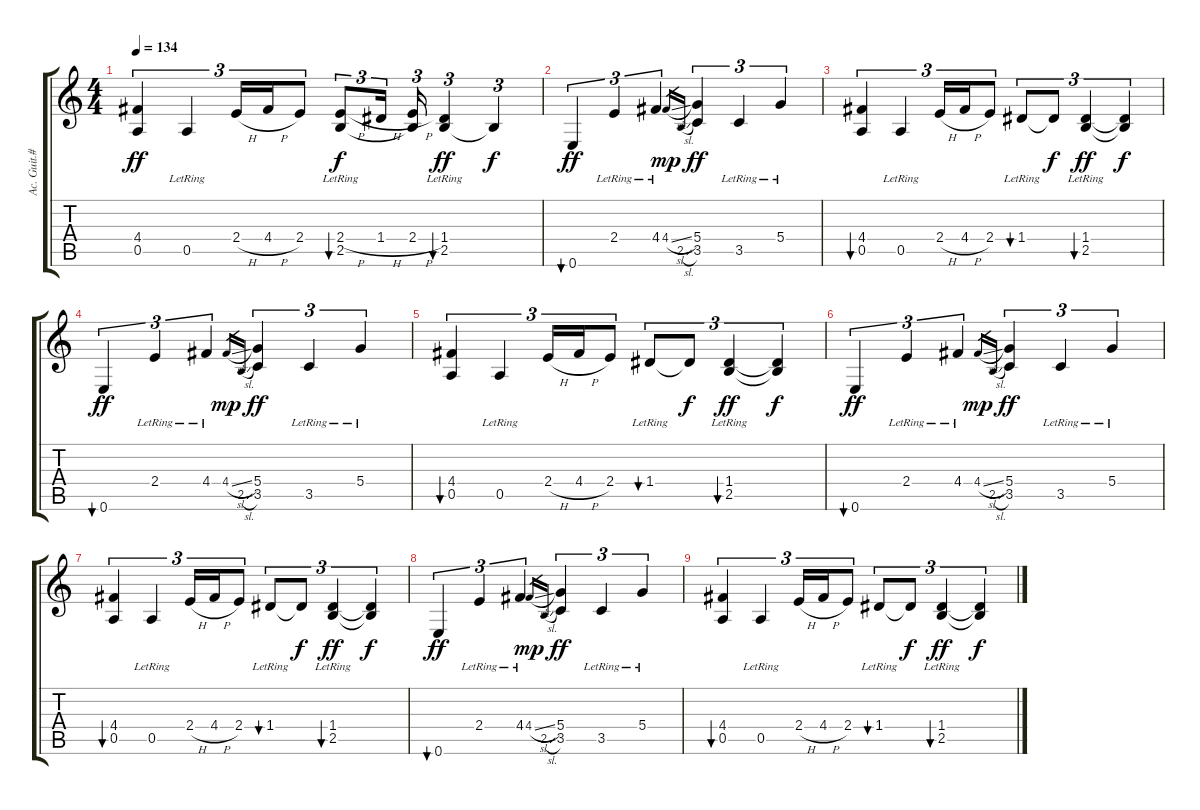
\track ("Ac. Guit.#2" "Ac. Guit.#") {instrument acousticguitarsteel}
\staff {score tabs}
\tuning (E4 B3 G3 D3 A2 E2) {hide}
\ts (4 4)
\tempo 134
\clef g2
\ks c
(4.4 0.5).4{tu (3 2) dy ff} 0.5{lr}.4{tu (3 2)} 2.4{h}.16{tu (3 2)} 4.4{h}.16{tu (3 2)} 2.4.8{tu (3 2)} (2.4{h} 2.5{lr}).8{tu (3 2) bu 120 dy f} 1.4{h}.16{tu (3 2)} (2.4{h} 2.5{t}).16{tu (3 2)} (1.4 2.5{lr}).4{tu (3 2) bu 240 dy ff} 2.5{t}.4{tu (3 2) dy f} |
0.6.4{tu (3 2) bu 480 dy ff instrument brightacousticpiano} 2.4{lr}.4{tu (3 2)} 4.4{lr}.4{tu (3 2)} 4.4{sl}.16{gr dy mp} 2.5{sl}.16{gr} (5.4 3.5).4{tu (3 2) dy ff} 3.5{lr}.4{tu (3 2)} 5.4{lr}.4{tu (3 2)} |
(4.4 0.5).4{tu (3 2) bu 240} 0.5{lr}.4{tu (3 2)} 2.4{h}.16{tu (3 2)} 4.4{h}.16{tu (3 2)} 2.4.8{tu (3 2)} 1.4{lr}.8{tu (3 2) bu 120} 1.4{t}.8{tu (3 2) dy f} (1.4{lr} 2.5{lr}).4{tu (3 2) bu 240 dy ff} (1.4{t} 2.5{t}).4{tu (3 2) dy f} |
0.6.4{tu (3 2) bu 480 dy ff} 2.4{lr}.4{tu (3 2)} 4.4{lr}.4{tu (3 2)} 4.4{sl}.16{gr dy mp} 2.5{sl}.16{gr} (5.4 3.5).4{tu (3 2) dy ff} 3.5{lr}.4{tu (3 2)} 5.4{lr}.4{tu (3 2)} |
(4.4 0.5).4{tu (3 2) bu 240} 0.5{lr}.4{tu (3 2)} 2.4{h}.16{tu (3 2)} 4.4{h}.16{tu (3 2)} 2.4.8{tu (3 2)} 1.4{lr}.8{tu (3 2) bu 120} 1.4{t}.8{tu (3 2) dy f} (1.4{lr} 2.5{lr}).4{tu (3 2) bu 240 dy ff} (1.4{t} 2.5{t}).4{tu (3 2) dy f} |
0.6.4{tu (3 2) bu 480 dy ff} 2.4{lr}.4{tu (3 2)} 4.4{lr}.4{tu (3 2)} 4.4{sl}.16{gr dy mp} 2.5{sl}.16{gr} (5.4 3.5).4{tu (3 2) dy ff} 3.5{lr}.4{tu (3 2)} 5.4{lr}.4{tu (3 2)} |
(4.4 0.5).4{tu (3 2) bu 240} 0.5{lr}.4{tu (3 2)} 2.4{h}.16{tu (3 2)} 4.4{h}.16{tu (3 2)} 2.4.8{tu (3 2)} 1.4{lr}.8{tu (3 2) bu 120} 1.4{t}.8{tu (3 2) dy f} (1.4{lr} 2.5{lr}).4{tu (3 2) bu 240 dy ff} (1.4{t} 2.5{t}).4{tu (3 2) dy f} |
0.6.4{tu (3 2) bu 480 dy ff} 2.4{lr}.4{tu (3 2)} 4.4{lr}.4{tu (3 2)} 4.4{sl}.16{gr dy mp} 2.5{sl}.16{gr} (5.4 3.5).4{tu (3 2) dy ff} 3.5{lr}.4{tu (3 2)} 5.4{lr}.4{tu (3 2)} |
(4.4 0.5).4{tu (3 2) bu 240} 0.5{lr}.4{tu (3 2)} 2.4{h}.16{tu (3 2)} 4.4{h}.16{tu (3 2)} 2.4.8{tu (3 2)} 1.4{lr}.8{tu (3 2) bu 120} 1.4{t}.8{tu (3 2) dy f} (1.4{lr} 2.5{lr}).4{tu (3 2) bu 240 dy ff} (1.4{t} 2.5{t}).4{tu (3 2) dy f}
